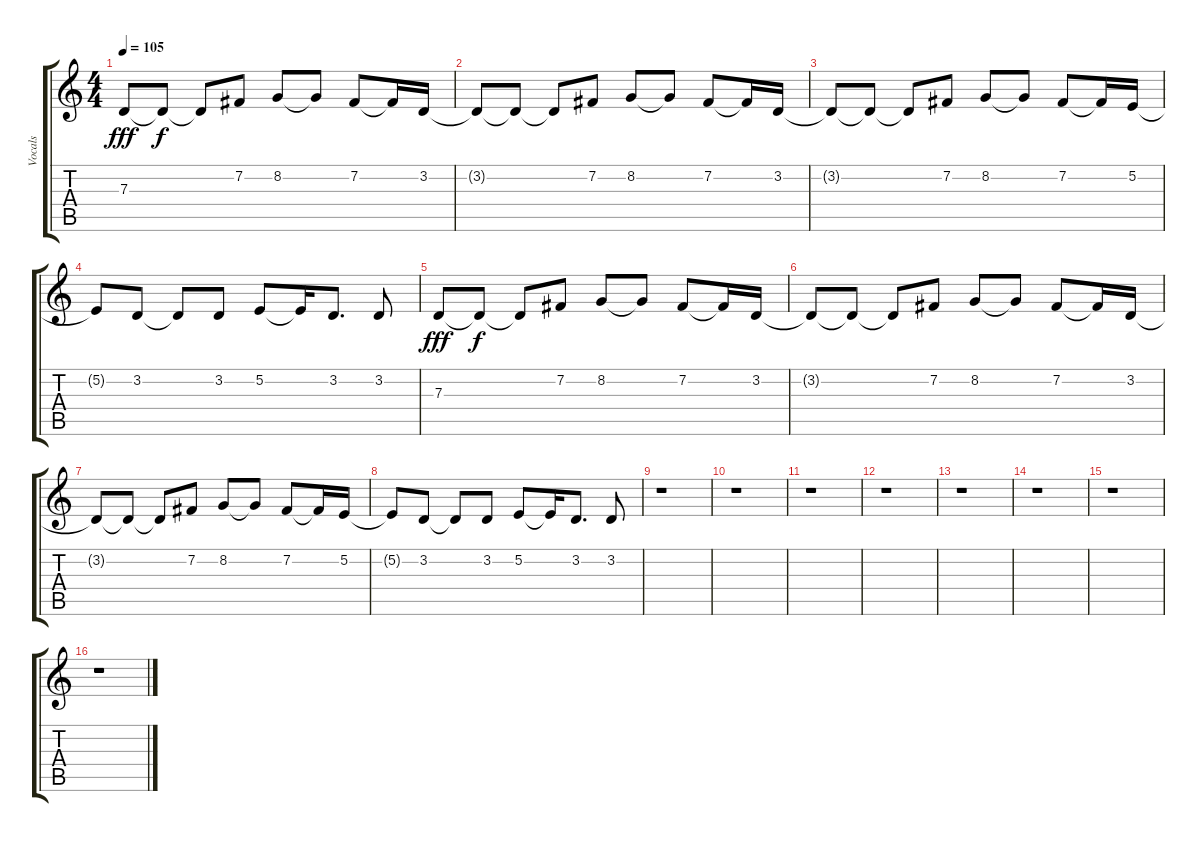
\track ("Vocals" "Vocals") {instrument tenorsax}
\staff {score tabs}
\tuning (E4 B3 G3 D3 A2 E2) {hide}
\ts (4 4)
\tempo 105
\clef g2
\ks c
7.3.8{dy fff} 7.3{t}.8{dy f} 7.3{t}.8 7.2.8 8.2.8 8.2{t}.8 7.2.8 7.2{t}.16 3.2.16 |
3.2{t}.8 3.2{t}.8 3.2{t}.8 7.2.8 8.2.8 8.2{t}.8 7.2.8 7.2{t}.16 3.2.16 |
3.2{t}.8 3.2{t}.8 3.2{t}.8 7.2.8 8.2.8 8.2{t}.8 7.2.8 7.2{t}.16 5.2.16 |
5.2{t}.8 3.2.8 3.2{t}.8 3.2.8 5.2.8 5.2{t}.16 3.2.8{d} 3.2.8 |
7.3.8{dy fff} 7.3{t}.8{dy f} 7.3{t}.8 7.2.8 8.2.8 8.2{t}.8 7.2.8 7.2{t}.16 3.2.16 |
3.2{t}.8 3.2{t}.8 3.2{t}.8 7.2.8 8.2.8 8.2{t}.8 7.2.8 7.2{t}.16 3.2.16 |
3.2{t}.8 3.2{t}.8 3.2{t}.8 7.2.8 8.2.8 8.2{t}.8 7.2.8 7.2{t}.16 5.2.16 |
5.2{t}.8 3.2.8 3.2{t}.8 3.2.8 5.2.8 5.2{t}.16 3.2.8{d} 3.2.8 |
r.1 |
r.1 |
r.1 |
r.1 |
r.1 |
r.1 |
r.1 |
r.1
